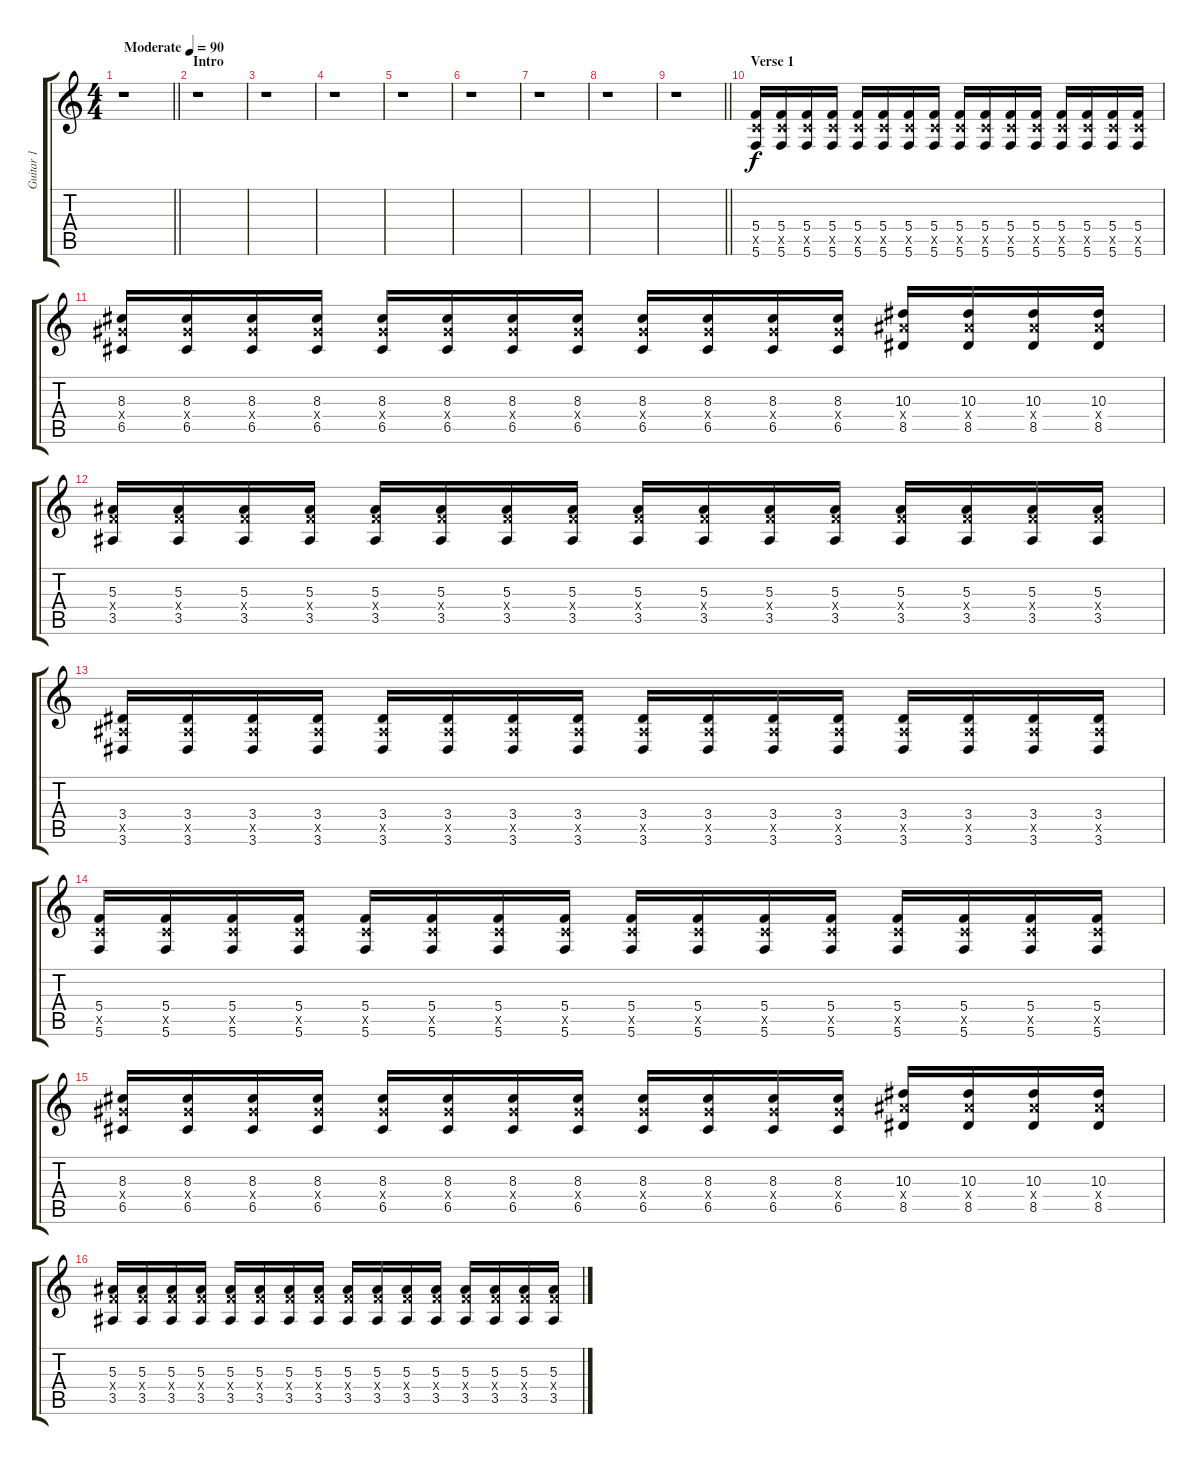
\track ("Guitar 1" "Guitar 1") {instrument acousticguitarsteel}
\staff {score tabs}
\tuning (D4 A3 F3 C3 G2 C2) {hide}
\ts (4 4)
\tempo (90 "Moderate")
\clef g2
\barLineRight lightlight
\ks c
r.1{dy f instrument acousticguitarsteel} |
\section ("" "Intro")
r.1 |
r.1 |
r.1 |
r.1 |
r.1 |
r.1 |
r.1 |
\barLineRight lightlight
r.1 |
\section ("" "Verse 1")
(5.4 5.5{x} 5.6).16 (5.4 5.5{x} 5.6).16 (5.4 5.5{x} 5.6).16 (5.4 5.5{x} 5.6).16 (5.4 5.5{x} 5.6).16 (5.4 5.5{x} 5.6).16 (5.4 5.5{x} 5.6).16 (5.4 5.5{x} 5.6).16 (5.4 5.5{x} 5.6).16 (5.4 5.5{x} 5.6).16 (5.4 5.5{x} 5.6).16 (5.4 5.5{x} 5.6).16 (5.4 5.5{x} 5.6).16 (5.4 5.5{x} 5.6).16 (5.4 5.5{x} 5.6).16 (5.4 5.5{x} 5.6).16 |
(8.3 8.4{x} 6.5).16 (8.3 8.4{x} 6.5).16 (8.3 8.4{x} 6.5).16 (8.3 8.4{x} 6.5).16 (8.3 8.4{x} 6.5).16 (8.3 8.4{x} 6.5).16 (8.3 8.4{x} 6.5).16 (8.3 8.4{x} 6.5).16 (8.3 8.4{x} 6.5).16 (8.3 8.4{x} 6.5).16 (8.3 8.4{x} 6.5).16 (8.3 8.4{x} 6.5).16 (10.3 10.4{x} 8.5).16 (10.3 10.4{x} 8.5).16 (10.3 10.4{x} 8.5).16 (10.3 10.4{x} 8.5).16 |
(5.3 5.4{x} 3.5).16 (5.3 5.4{x} 3.5).16 (5.3 5.4{x} 3.5).16 (5.3 5.4{x} 3.5).16 (5.3 5.4{x} 3.5).16 (5.3 5.4{x} 3.5).16 (5.3 5.4{x} 3.5).16 (5.3 5.4{x} 3.5).16 (5.3 5.4{x} 3.5).16 (5.3 5.4{x} 3.5).16 (5.3 5.4{x} 3.5).16 (5.3 5.4{x} 3.5).16 (5.3 5.4{x} 3.5).16 (5.3 5.4{x} 3.5).16 (5.3 5.4{x} 3.5).16 (5.3 5.4{x} 3.5).16 |
(3.4 3.5{x} 3.6).16 (3.4 3.5{x} 3.6).16 (3.4 3.5{x} 3.6).16 (3.4 3.5{x} 3.6).16 (3.4 3.5{x} 3.6).16 (3.4 3.5{x} 3.6).16 (3.4 3.5{x} 3.6).16 (3.4 3.5{x} 3.6).16 (3.4 3.5{x} 3.6).16 (3.4 3.5{x} 3.6).16 (3.4 3.5{x} 3.6).16 (3.4 3.5{x} 3.6).16 (3.4 3.5{x} 3.6).16 (3.4 3.5{x} 3.6).16 (3.4 3.5{x} 3.6).16 (3.4 3.5{x} 3.6).16 |
(5.4 5.5{x} 5.6).16 (5.4 5.5{x} 5.6).16 (5.4 5.5{x} 5.6).16 (5.4 5.5{x} 5.6).16 (5.4 5.5{x} 5.6).16 (5.4 5.5{x} 5.6).16 (5.4 5.5{x} 5.6).16 (5.4 5.5{x} 5.6).16 (5.4 5.5{x} 5.6).16 (5.4 5.5{x} 5.6).16 (5.4 5.5{x} 5.6).16 (5.4 5.5{x} 5.6).16 (5.4 5.5{x} 5.6).16 (5.4 5.5{x} 5.6).16 (5.4 5.5{x} 5.6).16 (5.4 5.5{x} 5.6).16 |
(8.3 8.4{x} 6.5).16 (8.3 8.4{x} 6.5).16 (8.3 8.4{x} 6.5).16 (8.3 8.4{x} 6.5).16 (8.3 8.4{x} 6.5).16 (8.3 8.4{x} 6.5).16 (8.3 8.4{x} 6.5).16 (8.3 8.4{x} 6.5).16 (8.3 8.4{x} 6.5).16 (8.3 8.4{x} 6.5).16 (8.3 8.4{x} 6.5).16 (8.3 8.4{x} 6.5).16 (10.3 10.4{x} 8.5).16 (10.3 10.4{x} 8.5).16 (10.3 10.4{x} 8.5).16 (10.3 10.4{x} 8.5).16 |
(5.3 5.4{x} 3.5).16 (5.3 5.4{x} 3.5).16 (5.3 5.4{x} 3.5).16 (5.3 5.4{x} 3.5).16 (5.3 5.4{x} 3.5).16 (5.3 5.4{x} 3.5).16 (5.3 5.4{x} 3.5).16 (5.3 5.4{x} 3.5).16 (5.3 5.4{x} 3.5).16 (5.3 5.4{x} 3.5).16 (5.3 5.4{x} 3.5).16 (5.3 5.4{x} 3.5).16 (5.3 5.4{x} 3.5).16 (5.3 5.4{x} 3.5).16 (5.3 5.4{x} 3.5).16 (5.3 5.4{x} 3.5).16
